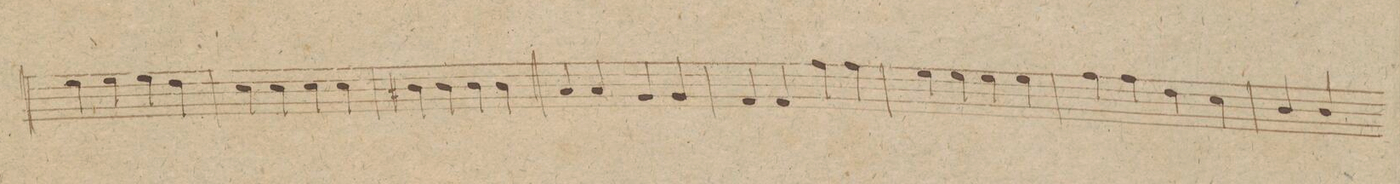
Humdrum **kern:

**kern	**dynam
*I"Alto Viola.	*
*clefF4	*
*k[]	*
*met(c|)	*
*M2/2	*
4G\	.
4G\	.
4G\	.
4F\	.
=144	=144
4E\	.
4E\	.
4E\	.
4E\	.
=145	=145
4D#X\	.
4D#\	.
4D#\	.
4D#\	.
=146	=146
4C/	.
4C/	.
4BB/	.
4BB/	.
=147	=147
4AA/	.
4AA/	.
4A\	.
4A\	.
=148	=148
4G\	.
4G\	.
4G\	.
4G\	.
=149	=149
4A\	.
4A\	.
4F\	.
4E\	.
=150	=150
4D/	.
4D/	.
*-	*-
